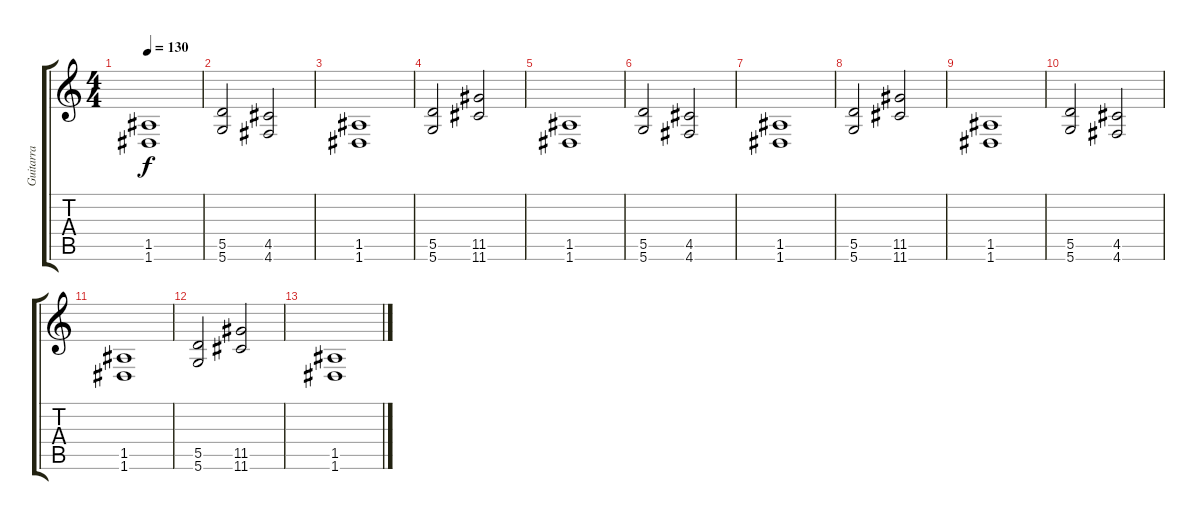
\track ("Guitarra  1" "Guitarra  ") {instrument overdrivenguitar}
\staff {score tabs}
\tuning (E4 B3 G3 D3 A2 D2) {hide}
\ts (4 4)
\tempo 130
\clef g2
\ks c
(1.5 1.6).1{dy f} |
(5.5 5.6).2 (4.5 4.6).2 |
(1.5 1.6).1 |
(5.5 5.6).2 (11.5 11.6).2 |
(1.5 1.6).1 |
(5.5 5.6).2 (4.5 4.6).2 |
(1.5 1.6).1 |
(5.5 5.6).2 (11.5 11.6).2 |
(1.5 1.6).1 |
(5.5 5.6).2 (4.5 4.6).2 |
(1.5 1.6).1 |
(5.5 5.6).2 (11.5 11.6).2 |
(1.5 1.6).1
